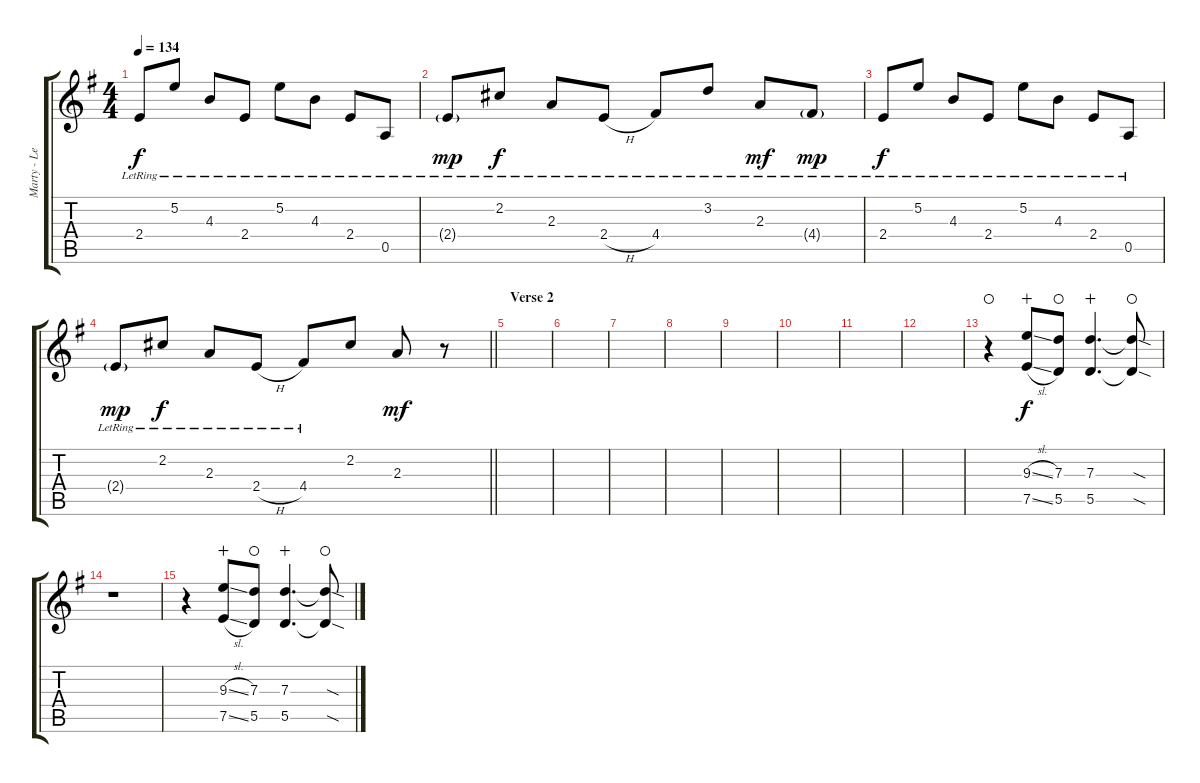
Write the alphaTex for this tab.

\track ("Marty - Lead" "Marty - Le") {instrument overdrivenguitar}
\staff {score tabs}
\tuning (E4 B3 G3 D3 A2 E2) {hide}
\ts (4 4)
\tempo 134
\clef g2
\ks eminor
2.4{lr}.8{dy f} 5.2{lr}.8 4.3{lr}.8 2.4{lr}.8 5.2{lr}.8 4.3{lr}.8 2.4{lr}.8 0.5{lr}.8 |
2.4{g lr}.8{dy mp} 2.2{lr}.8{dy f} 2.3{lr}.8 2.4{h lr}.8 4.4{lr}.8 3.2{lr}.8 2.3{lr}.8{dy mf} 4.4{g lr}.8{dy mp} |
2.4{lr}.8{dy f} 5.2{lr}.8 4.3{lr}.8 2.4{lr}.8 5.2{lr}.8 4.3{lr}.8 2.4{lr}.8 0.5{lr}.8 |
\barLineRight lightlight
2.4{g lr}.8{dy mp} 2.2{lr}.8{dy f} 2.3{lr}.8 2.4{h lr}.8 4.4{lr}.8 2.2.8 2.3.8{dy mf} r.8 |
\section ("" "Verse 2")
|
|
|
|
|
|
|
|
r.4{waho} (9.3{sl} 7.5{sl}).8{dy f volume 15 balance 8 instrument overdrivenguitar wahc} (7.3 5.5).8{waho} (7.3 5.5).4{d wahc} (7.3{sod t} 5.5{sod t}).8{waho} |
r.1 |
r.4 (9.3{sl} 7.5{sl}).8{wahc} (7.3 5.5).8{waho} (7.3 5.5).4{d wahc} (7.3{sod t} 5.5{sod t}).8{waho}
